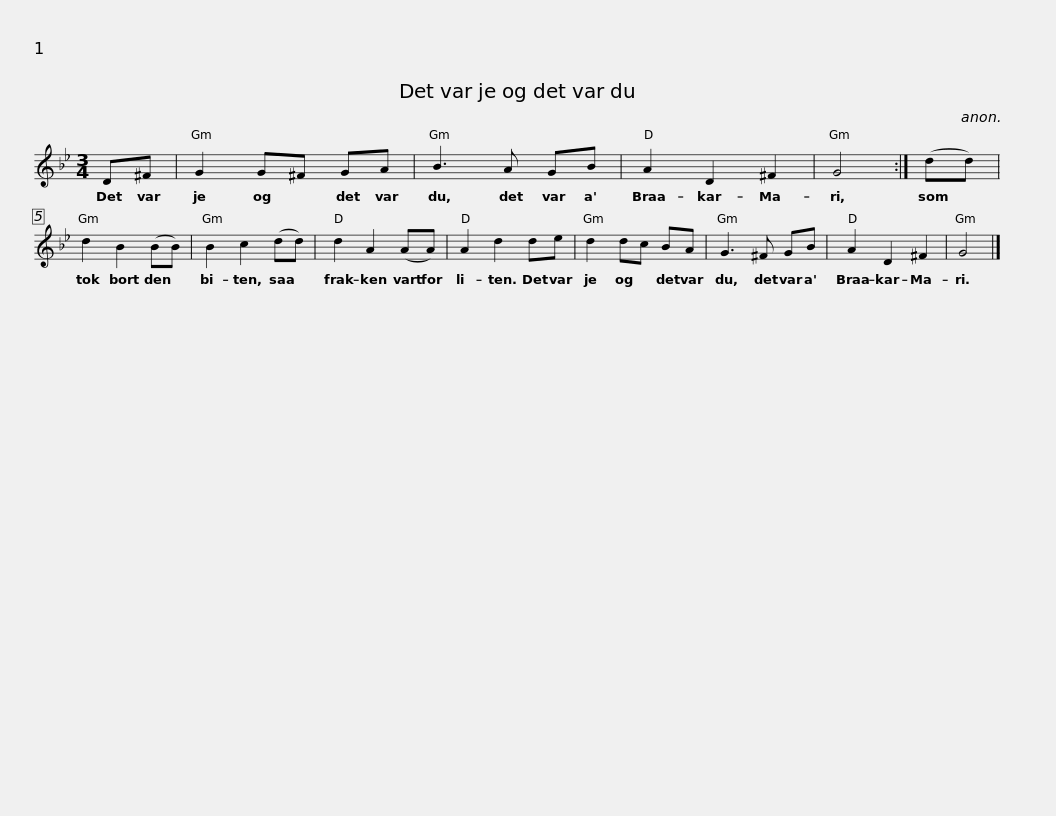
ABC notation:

X:1
L:1/8
M:3/4
I:linebreak $
K:Gmin
V:1 treble
V:1
 D^F | G2 G^F GA | B3 A GB | A2 D2 ^F2 | G4 :| %5
 (dd) | d2 B2 (BB) | B2 c2 (dd) |$ d2 A2 (AA) | A2 d2 de | %10
 d2 dc BA | G3 ^F GB | A2 D2 ^F2 | G4 |] %14
